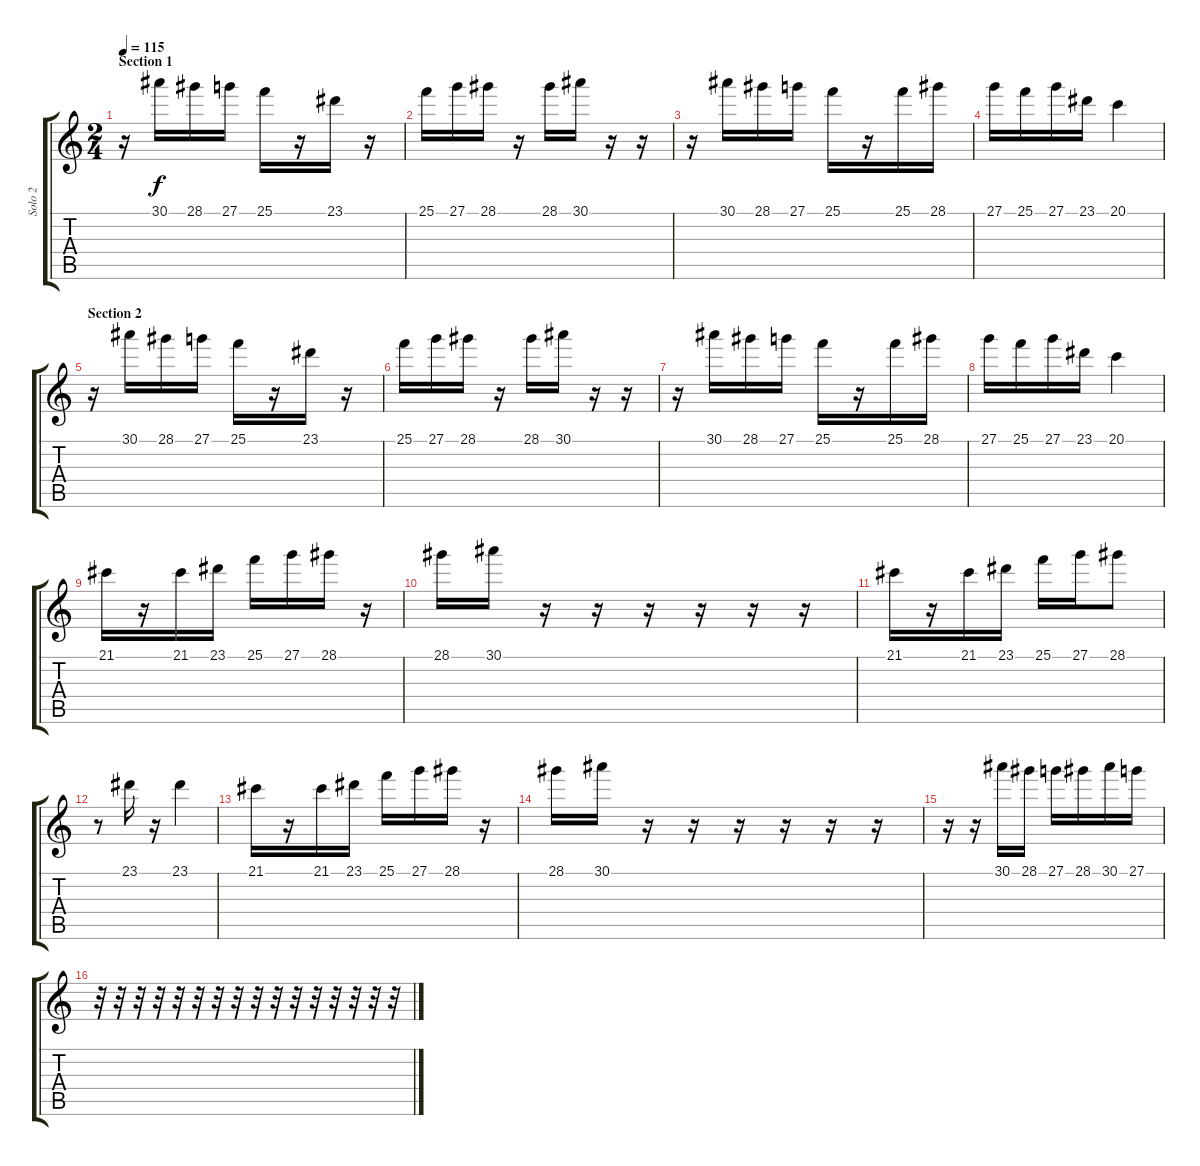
\track ("Solo 2" "Solo 2") {instrument panflute}
\staff {score tabs}
\tuning (E4 B3 G3 D3 A2 E2) {hide}
\ts (2 4)
\section ("" "Section 1")
\tempo 115
\clef g2
\ks c
r.16{dy f} 30.1.16 28.1.16 27.1.16 25.1.16 r.16 23.1.16 r.16 |
25.1.16 27.1.16 28.1.16 r.16 28.1.16 30.1.16 r.16 r.16 |
r.16 30.1.16 28.1.16 27.1.16 25.1.16 r.16 25.1.16 28.1.16 |
27.1.16 25.1.16 27.1.16 23.1.16 20.1.4 |
\section ("" "Section 2")
r.16 30.1.16 28.1.16 27.1.16 25.1.16 r.16 23.1.16 r.16 |
25.1.16 27.1.16 28.1.16 r.16 28.1.16 30.1.16 r.16 r.16 |
r.16 30.1.16 28.1.16 27.1.16 25.1.16 r.16 25.1.16 28.1.16 |
27.1.16 25.1.16 27.1.16 23.1.16 20.1.4 |
21.1.16 r.16 21.1.16 23.1.16 25.1.16 27.1.16 28.1.16 r.16 |
28.1.16 30.1.16 r.16 r.16 r.16 r.16 r.16 r.16 |
21.1.16 r.16 21.1.16 23.1.16 25.1.16 27.1.16 28.1.8 |
r.8 23.1.16 r.16 23.1.4 |
21.1.16 r.16 21.1.16 23.1.16 25.1.16 27.1.16 28.1.16 r.16 |
28.1.16 30.1.16 r.16 r.16 r.16 r.16 r.16 r.16 |
r.16 r.16 30.1.16 28.1.16 27.1.16 28.1.16 30.1.16 27.1.16 |
r.32 r.32 r.32 r.32 r.32 r.32 r.32 r.32 r.32 r.32 r.32 r.32 r.32 r.32 r.32 r.32
